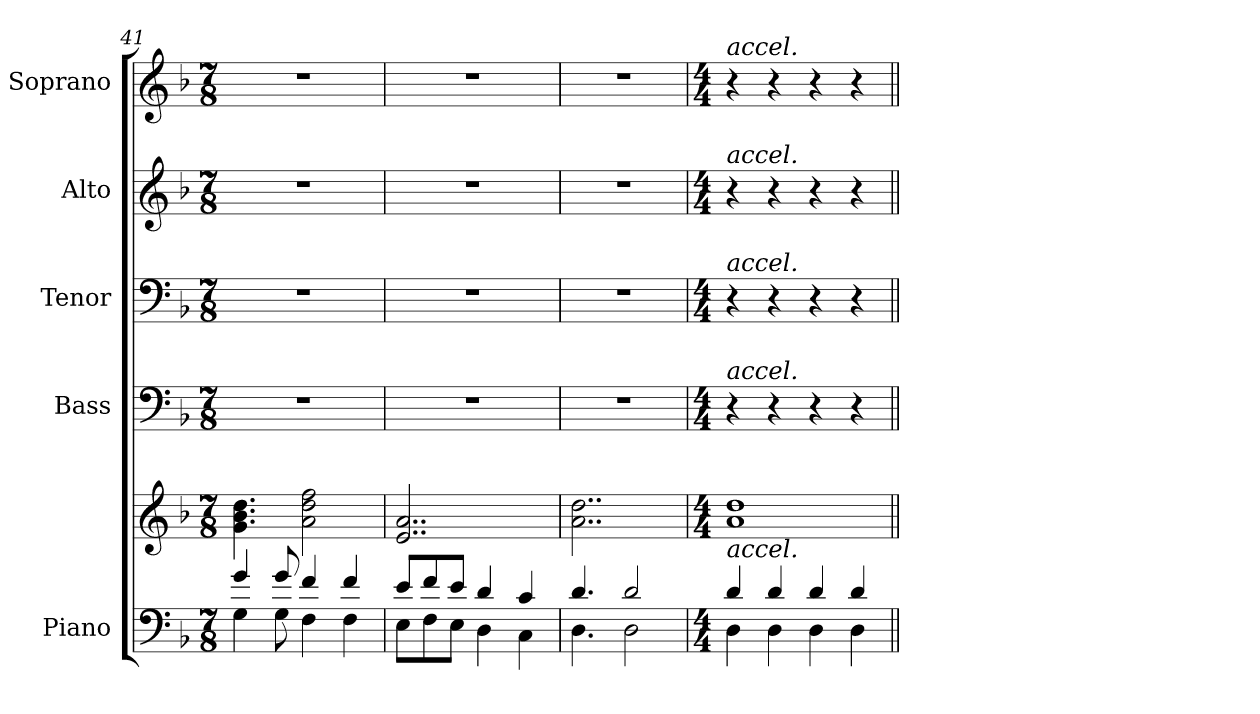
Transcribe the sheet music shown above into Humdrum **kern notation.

**kern	**kern	**kern	**kern	**kern	**kern
*part5	*part5	*part4	*part3	*part2	*part1
*staff6	*staff5	*staff4	*staff3	*staff2	*staff1
*I"Piano	*	*I"Bass	*I"Tenor	*I"Alto	*I"Soprano
*I'Pno.	*	*I'B.	*I'T.	*I'A.	*I'S.
!!LO:PB:g=z
*clefF4	*clefG2	*clefF4	*clefF4	*clefG2	*clefG2
*k[b-]	*k[b-]	*k[b-]	*k[b-]	*k[b-]	*k[b-]
*d:	*d:	*d:	*d:	*d:	*d:
*M7/8	*M7/8	*M7/8	*M7/8	*M7/8	*M7/8
=41	=41	=41	=41	=41	=41
*^	*	*	*	*	*
!	!	!	!LO:N:vis=1	!LO:N:vis=1	!LO:N:vis=1	!LO:N:vis=1
4gi/	4Gi\	4.gi\ 4.b-i 4.ddi	2..r	2..r	2..r	2..r
8gi/	8Gi\	.	.	.	.	.
4fi/	4Fi\	2ai\ 2ddi 2ffi	.	.	.	.
4fi/	4Fi\	.	.	.	.	.
=42	=42	=42	=42	=42	=42	=42
!	!	!	!LO:N:vis=1	!LO:N:vis=1	!LO:N:vis=1	!LO:N:vis=1
8ei/L	8Ei\L	2..ei/ 2..ai	2..r	2..r	2..r	2..r
8fi/	8Fi\	.	.	.	.	.
8ei/J	8Ei\J	.	.	.	.	.
4di/	4Di\	.	.	.	.	.
4ci/	4Ci\	.	.	.	.	.
=43	=43	=43	=43	=43	=43	=43
!	!	!	!LO:N:vis=1	!LO:N:vis=1	!LO:N:vis=1	!LO:N:vis=1
4.di/	4.Di\	2..ai\ 2..ddi	2..r	2..r	2..r	2..r
2di/	2Di\	.	.	.	.	.
=44	=44	=44	=44	=44	=44	=44
*M4/4	*	*M4/4	*M4/4	*M4/4	*M4/4	*M4/4
*	*	*MM150	*	*	*	*MM150
!	!	!	!	!	!	!LO:TX:a:i:t=accel.
!	!	!	!	!	!LO:TX:a:i:t=accel.	!
!	!	!	!	!LO:TX:a:i:t=accel.	!	!
!	!	!	!LO:TX:a:i:t=accel.	!	!	!
!LO:TX:a:i:t=accel.	!	!	!	!	!	!
4di/	4Di\	1ai 1ddi	4r	4r	4r	4r
4di/	4Di\	.	4r	4r	4r	4r
4di/	4Di\	.	4r	4r	4r	4r
4di/	4Di\	.	4r	4r	4r	4r
*v	*v	*	*	*	*	*
=||	=||	=||	=||	=||	=||
*-	*-	*-	*-	*-	*-
